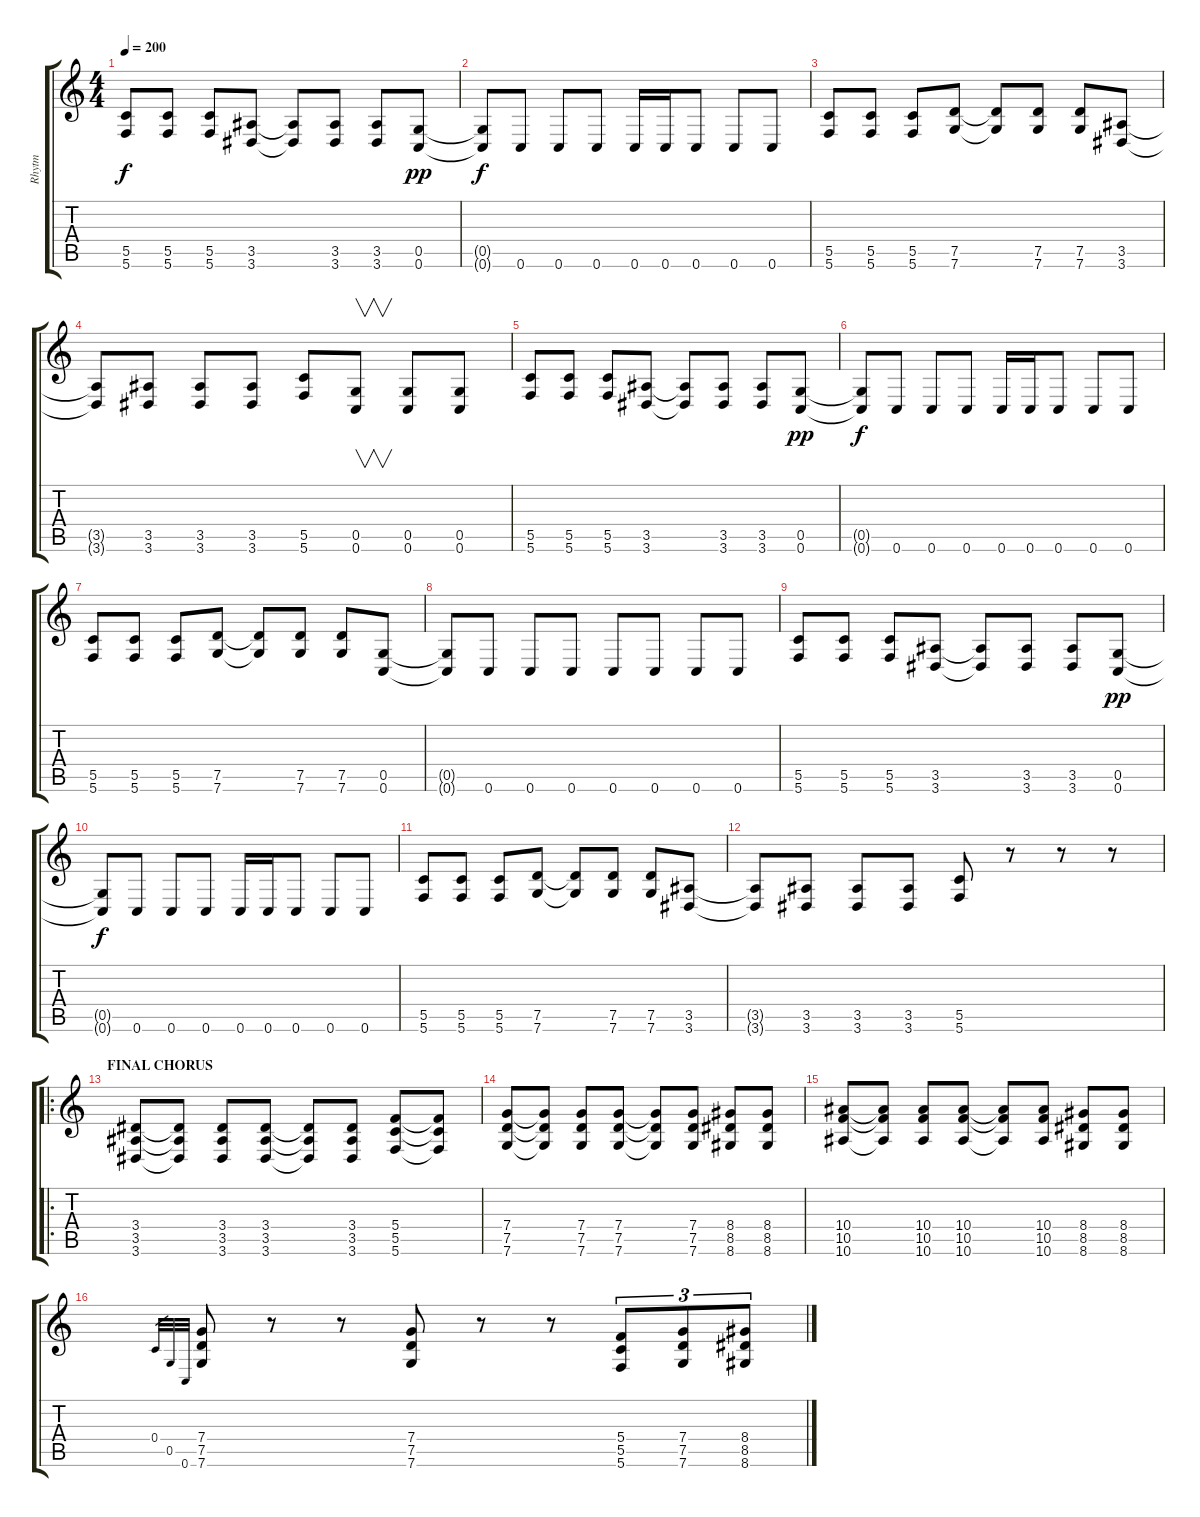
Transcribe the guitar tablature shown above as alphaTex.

\track ("Rhytm" "Rhytm") {instrument distortionguitar}
\staff {score tabs}
\tuning (D4 A3 F3 C3 G2 C2) {hide}
\ts (4 4)
\tempo 200
\clef g2
\ks c
(5.5 5.6).8{dy f} (5.5 5.6).8 (5.5 5.6).8 (3.5 3.6).8 (3.5{t} 3.6{t}).8 (3.5 3.6).8 (3.5 3.6).8 (0.5 0.6).8{dy pp} |
(0.5{t} 0.6{t}).8{dy f} 0.6.8 0.6.8 0.6.8 0.6.16 0.6.16 0.6.8 0.6.8 0.6.8 |
(5.5 5.6).8 (5.5 5.6).8 (5.5 5.6).8 (7.5 7.6).8 (7.5{t} 7.6{t}).8 (7.5 7.6).8 (7.5 7.6).8 (3.5 3.6).8 |
(3.5{t} 3.6{t}).8 (3.5 3.6).8 (3.5 3.6).8 (3.5 3.6).8 (5.5 5.6).8 (0.5 0.6).8{v} (0.5 0.6).8 (0.5 0.6).8 |
(5.5 5.6).8 (5.5 5.6).8 (5.5 5.6).8 (3.5 3.6).8 (3.5{t} 3.6{t}).8 (3.5 3.6).8 (3.5 3.6).8 (0.5 0.6).8{dy pp} |
(0.5{t} 0.6{t}).8{dy f} 0.6.8 0.6.8 0.6.8 0.6.16 0.6.16 0.6.8 0.6.8 0.6.8 |
(5.5 5.6).8 (5.5 5.6).8 (5.5 5.6).8 (7.5 7.6).8 (7.5{t} 7.6{t}).8 (7.5 7.6).8 (7.5 7.6).8 (0.5 0.6).8 |
(0.5{t} 0.6{t}).8 0.6.8 0.6.8 0.6.8 0.6.8 0.6.8 0.6.8 0.6.8 |
(5.5 5.6).8 (5.5 5.6).8 (5.5 5.6).8 (3.5 3.6).8 (3.5{t} 3.6{t}).8 (3.5 3.6).8 (3.5 3.6).8 (0.5 0.6).8{dy pp} |
(0.5{t} 0.6{t}).8{dy f} 0.6.8 0.6.8 0.6.8 0.6.16 0.6.16 0.6.8 0.6.8 0.6.8 |
(5.5 5.6).8 (5.5 5.6).8 (5.5 5.6).8 (7.5 7.6).8 (7.5{t} 7.6{t}).8 (7.5 7.6).8 (7.5 7.6).8 (3.5 3.6).8 |
(3.5{t} 3.6{t}).8 (3.5 3.6).8 (3.5 3.6).8 (3.5 3.6).8 (5.5 5.6).8 r.8 r.8 r.8 |
\ro
\section ("" "FINAL CHORUS")
(3.4 3.5 3.6).8{instrument distortionguitar} (3.4{t} 3.5{t} 3.6{t}).8 (3.4 3.5 3.6).8 (3.4 3.5 3.6).8 (3.4{t} 3.5{t} 3.6{t}).8 (3.4 3.5 3.6).8 (5.4 5.5 5.6).8 (5.4{t} 5.5{t} 5.6{t}).8 |
(7.4 7.5 7.6).8 (7.4{t} 7.5{t} 7.6{t}).8 (7.4 7.5 7.6).8 (7.4 7.5 7.6).8 (7.4{t} 7.5{t} 7.6{t}).8 (7.4 7.5 7.6).8 (8.4 8.5 8.6).8 (8.4 8.5 8.6).8 |
(10.4 10.5 10.6).8 (10.4{t} 10.5{t} 10.6{t}).8 (10.4 10.5 10.6).8 (10.4 10.5 10.6).8 (10.4{t} 10.5{t} 10.6{t}).8 (10.4 10.5 10.6).8 (8.4 8.5 8.6).8 (8.4 8.5 8.6).8 |
0.4.32{gr} 0.5.32{gr} 0.6.32{gr} (7.4 7.5 7.6).8 r.8 r.8 (7.4 7.5 7.6).8 r.8 r.8 (5.4 5.5 5.6).8{tu (3 2)} (7.4 7.5 7.6).8{tu (3 2)} (8.4 8.5 8.6).8{tu (3 2)}
